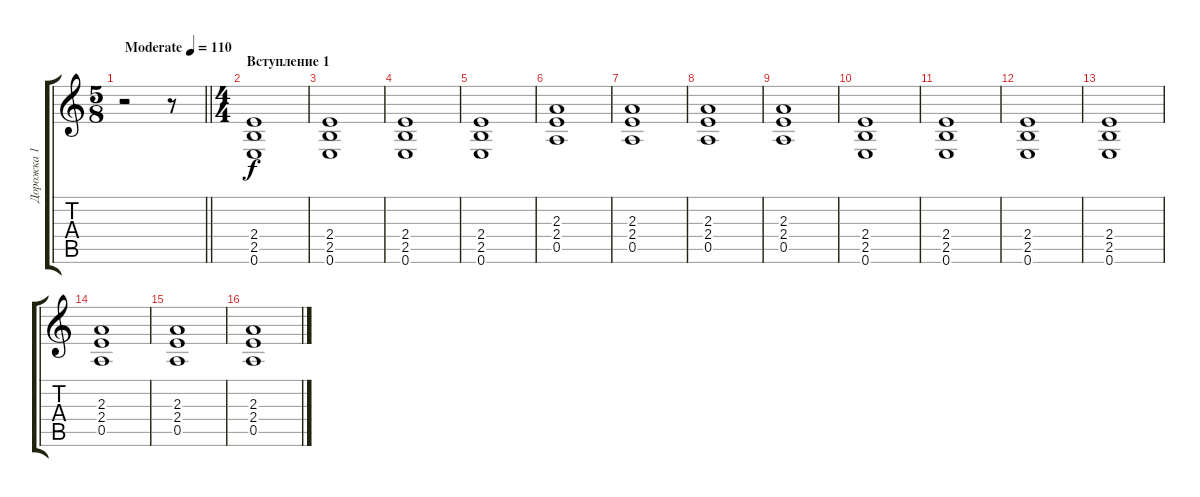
\track ("Дорожка 1" "Дорожка 1") {instrument distortionguitar}
\staff {score tabs}
\tuning (E4 B3 G3 D3 A2 E2) {hide}
\ts (5 8)
\tempo (110 "Moderate")
\clef g2
\barLineRight lightlight
\ks c
r.2{dy f instrument distortionguitar} r.8 |
\ts (4 4)
\section ("" "Вступление 1")
(2.4 2.5 0.6).1 |
(2.4 2.5 0.6).1 |
(2.4 2.5 0.6).1 |
(2.4 2.5 0.6).1 |
(2.3 2.4 0.5).1 |
(2.3 2.4 0.5).1 |
(2.3 2.4 0.5).1 |
(2.3 2.4 0.5).1 |
(2.4 2.5 0.6).1 |
(2.4 2.5 0.6).1 |
(2.4 2.5 0.6).1 |
(2.4 2.5 0.6).1 |
(2.3 2.4 0.5).1 |
(2.3 2.4 0.5).1 |
(2.3 2.4 0.5).1
